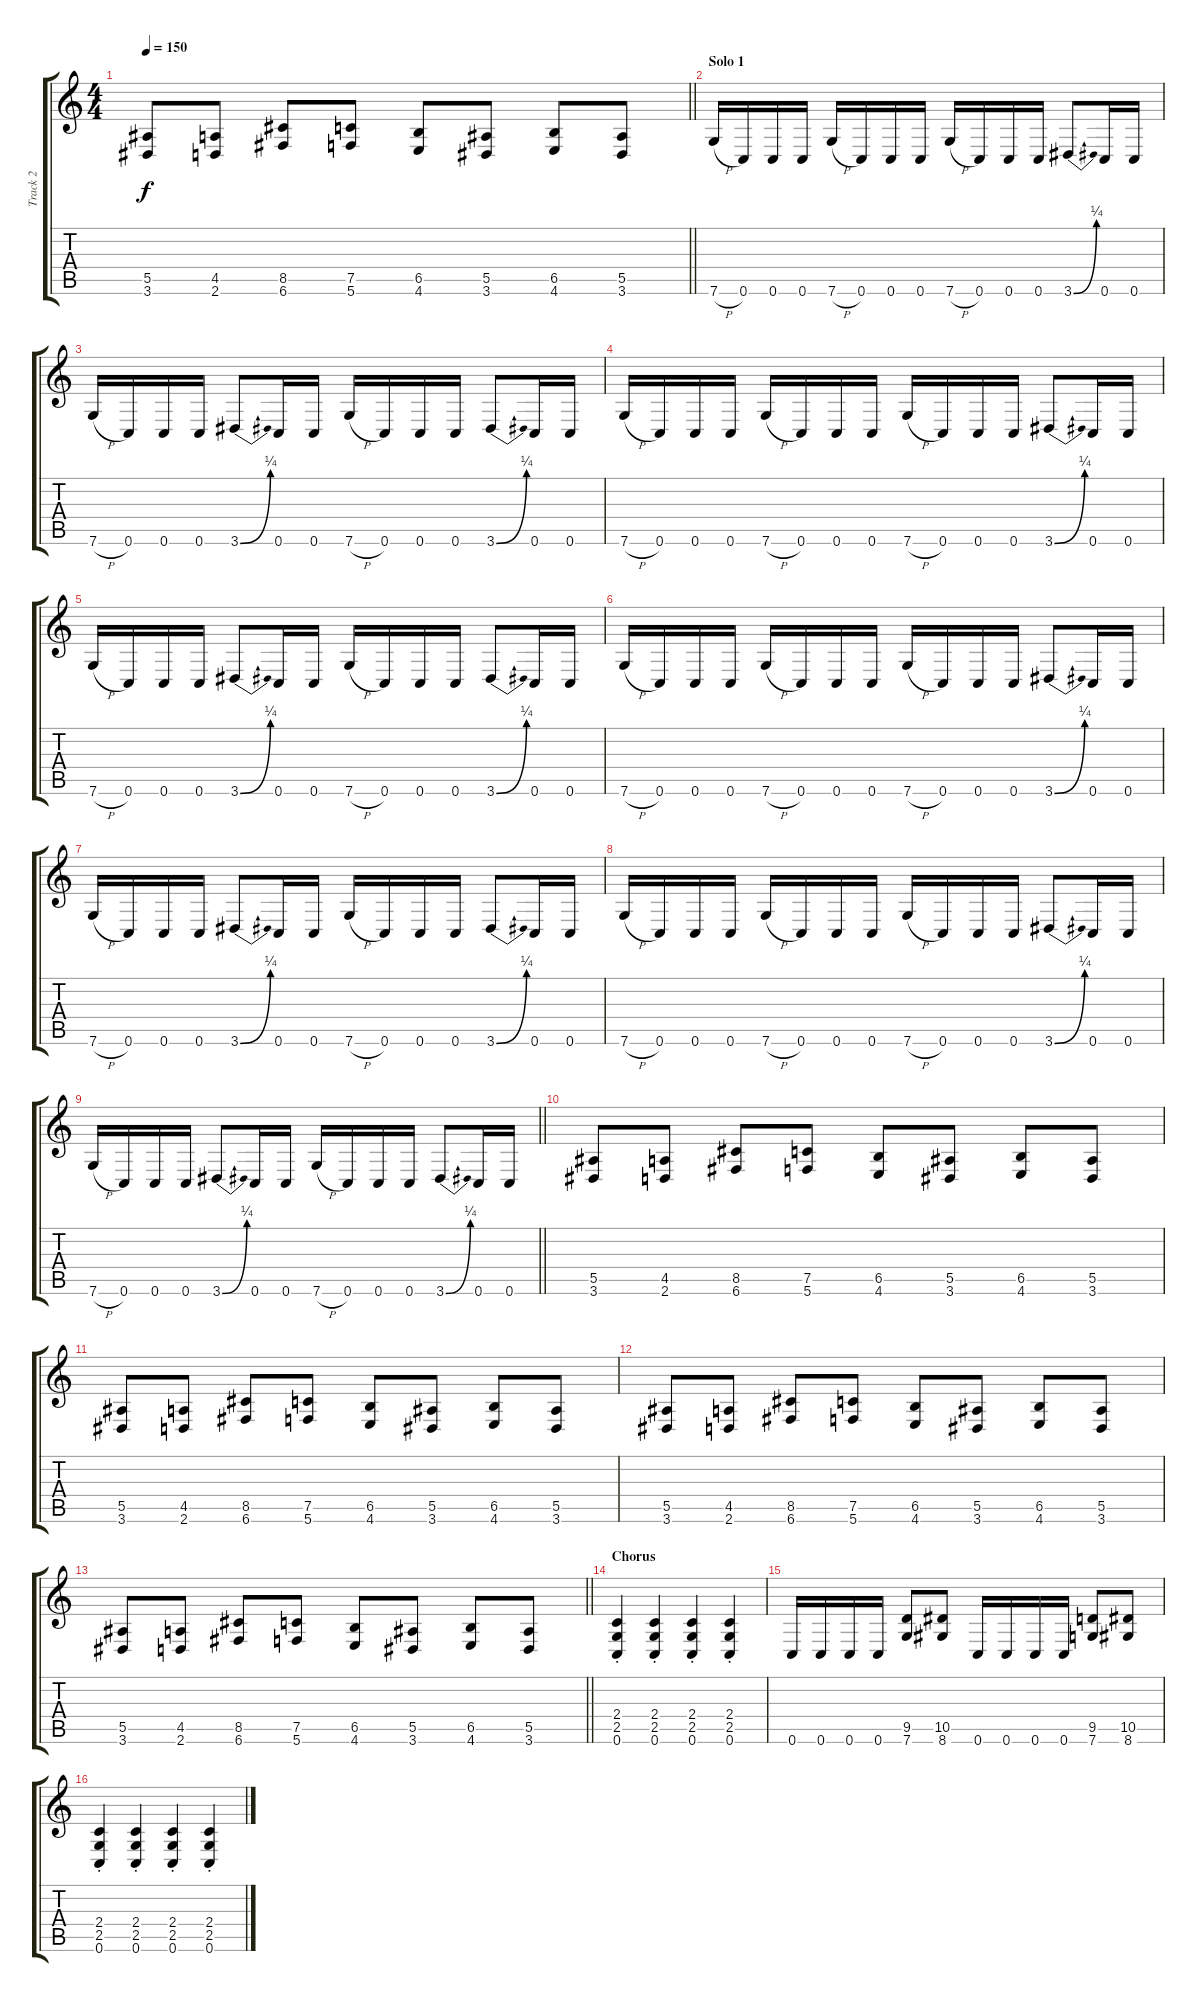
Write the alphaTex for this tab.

\track ("Track 2" "Track 2") {instrument distortionguitar}
\staff {score tabs}
\tuning (C4 G3 Eb3 Bb2 F2 C2) {hide}
\ts (4 4)
\tempo 150
\clef g2
\barLineRight lightlight
\ks c
(5.5 3.6).8{dy f} (4.5 2.6).8 (8.5 6.6).8 (7.5 5.6).8 (6.5 4.6).8 (5.5 3.6).8 (6.5 4.6).8 (5.5 3.6).8 |
\section ("" "Solo 1")
7.6{h}.16 0.6.16 0.6.16 0.6.16 7.6{h}.16 0.6.16 0.6.16 0.6.16 7.6{h}.16 0.6.16 0.6.16 0.6.16 3.6{be (bend 0 0 60 1)}.8 0.6.16 0.6.16 |
7.6{h}.16 0.6.16 0.6.16 0.6.16 3.6{be (bend 0 0 60 1)}.8 0.6.16 0.6.16 7.6{h}.16 0.6.16 0.6.16 0.6.16 3.6{be (bend 0 0 60 1)}.8 0.6.16 0.6.16 |
7.6{h}.16 0.6.16 0.6.16 0.6.16 7.6{h}.16 0.6.16 0.6.16 0.6.16 7.6{h}.16 0.6.16 0.6.16 0.6.16 3.6{be (bend 0 0 60 1)}.8 0.6.16 0.6.16 |
7.6{h}.16 0.6.16 0.6.16 0.6.16 3.6{be (bend 0 0 60 1)}.8 0.6.16 0.6.16 7.6{h}.16 0.6.16 0.6.16 0.6.16 3.6{be (bend 0 0 60 1)}.8 0.6.16 0.6.16 |
7.6{h}.16 0.6.16 0.6.16 0.6.16 7.6{h}.16 0.6.16 0.6.16 0.6.16 7.6{h}.16 0.6.16 0.6.16 0.6.16 3.6{be (bend 0 0 60 1)}.8 0.6.16 0.6.16 |
7.6{h}.16 0.6.16 0.6.16 0.6.16 3.6{be (bend 0 0 60 1)}.8 0.6.16 0.6.16 7.6{h}.16 0.6.16 0.6.16 0.6.16 3.6{be (bend 0 0 60 1)}.8 0.6.16 0.6.16 |
7.6{h}.16 0.6.16 0.6.16 0.6.16 7.6{h}.16 0.6.16 0.6.16 0.6.16 7.6{h}.16 0.6.16 0.6.16 0.6.16 3.6{be (bend 0 0 60 1)}.8 0.6.16 0.6.16 |
\barLineRight lightlight
7.6{h}.16 0.6.16 0.6.16 0.6.16 3.6{be (bend 0 0 60 1)}.8 0.6.16 0.6.16 7.6{h}.16 0.6.16 0.6.16 0.6.16 3.6{be (bend 0 0 60 1)}.8 0.6.16 0.6.16 |
(5.5 3.6).8 (4.5 2.6).8 (8.5 6.6).8 (7.5 5.6).8 (6.5 4.6).8 (5.5 3.6).8 (6.5 4.6).8 (5.5 3.6).8 |
(5.5 3.6).8 (4.5 2.6).8 (8.5 6.6).8 (7.5 5.6).8 (6.5 4.6).8 (5.5 3.6).8 (6.5 4.6).8 (5.5 3.6).8 |
(5.5 3.6).8 (4.5 2.6).8 (8.5 6.6).8 (7.5 5.6).8 (6.5 4.6).8 (5.5 3.6).8 (6.5 4.6).8 (5.5 3.6).8 |
\barLineRight lightlight
(5.5 3.6).8 (4.5 2.6).8 (8.5 6.6).8 (7.5 5.6).8 (6.5 4.6).8 (5.5 3.6).8 (6.5 4.6).8 (5.5 3.6).8 |
\section ("" "Chorus")
(2.4{st} 2.5{st} 0.6{st}).4 (2.4{st} 2.5{st} 0.6{st}).4 (2.4{st} 2.5{st} 0.6{st}).4 (2.4{st} 2.5{st} 0.6{st}).4 |
0.6.16 0.6.16 0.6.16 0.6.16 (9.5 7.6).8 (10.5 8.6).8 0.6.16 0.6.16 0.6.16 0.6.16 (9.5 7.6).8 (10.5 8.6).8 |
(2.4{st} 2.5{st} 0.6{st}).4 (2.4{st} 2.5{st} 0.6{st}).4 (2.4{st} 2.5{st} 0.6{st}).4 (2.4{st} 2.5{st} 0.6{st}).4
